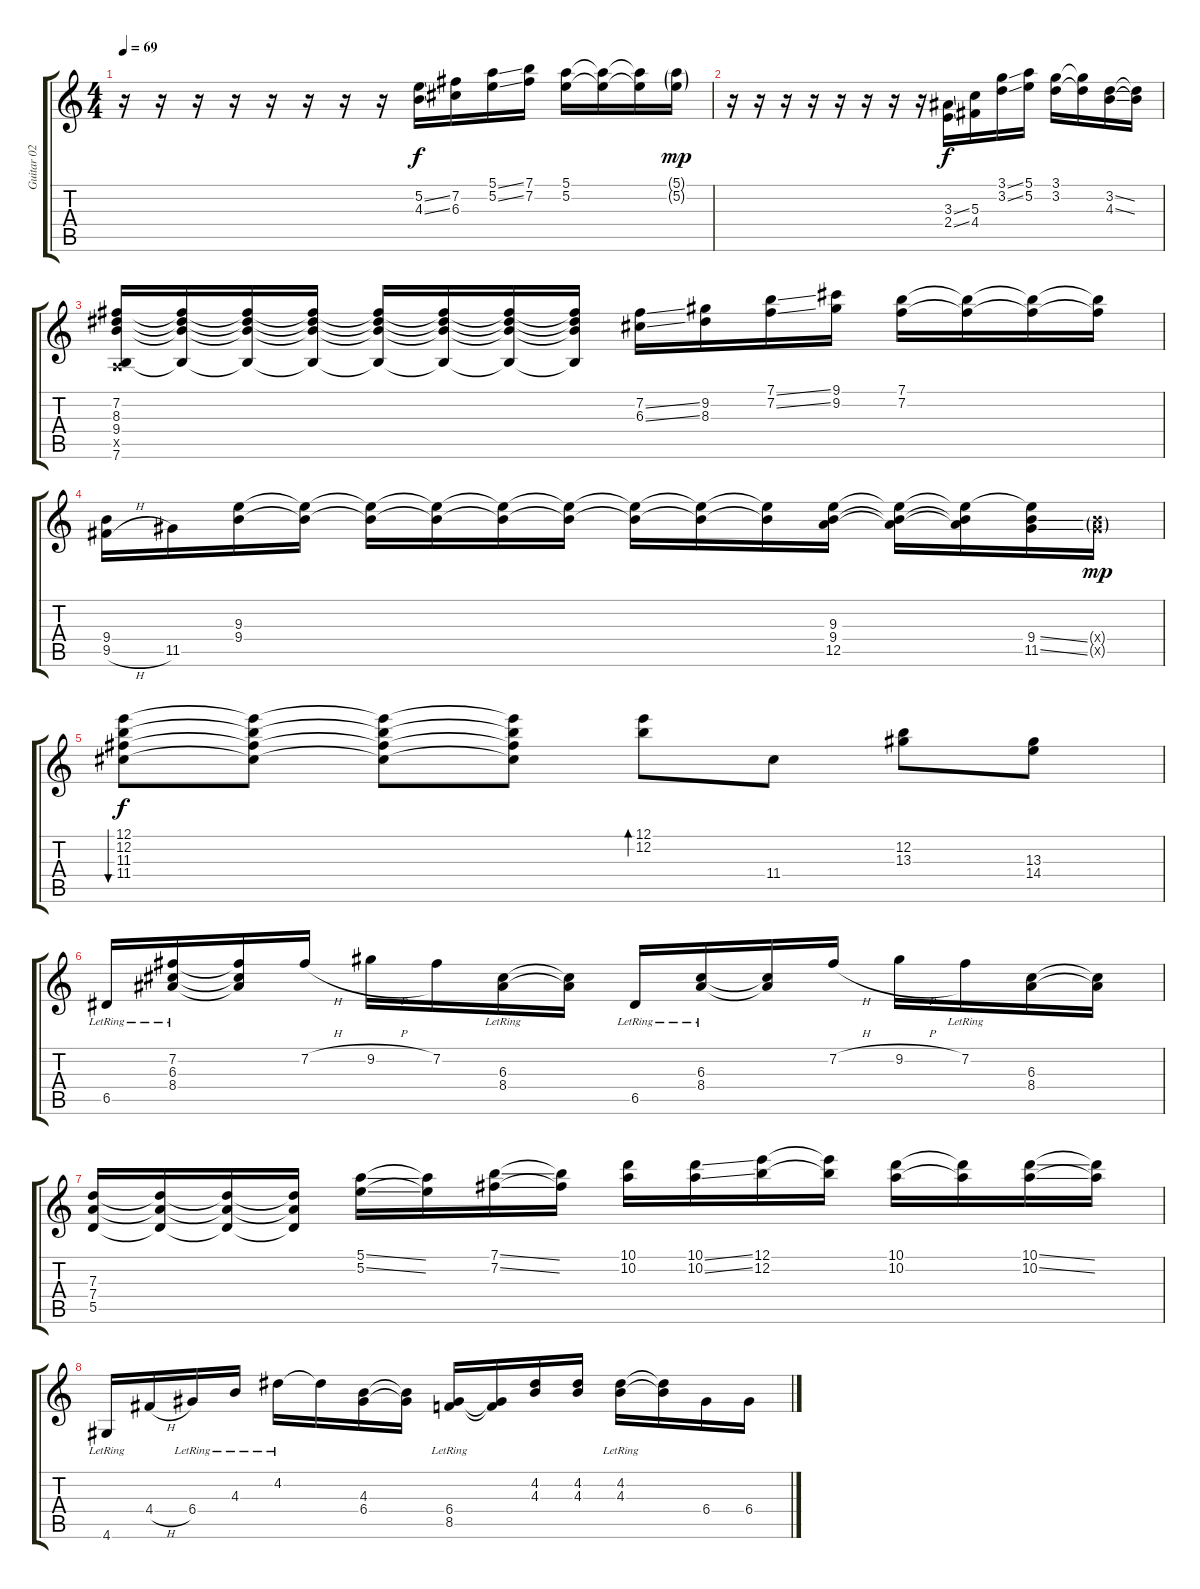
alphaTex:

\track ("Guitar 02" "Guitar 02") {instrument electricguitarjazz}
\staff {score tabs}
\tuning (E4 B3 G3 D3 A2 E2) {hide}
\ts (4 4)
\tempo 69
\clef g2
\ks c
r.16{dy f} r.16 r.16 r.16 r.16 r.16 r.16 r.16 (5.2{ss} 4.3{ss}).16 (7.2 6.3).16 (5.1{ss} 5.2{ss}).16 (7.1 7.2).16 (5.1 5.2).16 (5.1{t} 5.2{t}).16 (5.1{t} 5.2{t}).16 (5.1{g} 5.2{g}).16{dy mp} |
r.16 r.16 r.16 r.16 r.16 r.16 r.16 r.16 (3.3{ss} 2.4{ss}).16{dy f} (5.3 4.4).16 (3.1{ss} 3.2{ss}).16 (5.1 5.2).16 (3.1 3.2).16 (3.1{t} 3.2{t}).16 (3.2{ss} 4.3{ss}).16 (3.2{t} 4.3{t}).16 |
(7.2 8.3 9.4 0.5{x} 7.6).16 (7.2{t} 8.3{t} 9.4{t} 7.6{t}).16 (7.2{t} 8.3{t} 9.4{t} 7.6{t}).16 (7.2{t} 8.3{t} 9.4{t} 7.6{t}).16 (7.2{t} 8.3{t} 9.4{t} 7.6{t}).16 (7.2{t} 8.3{t} 9.4{t} 7.6{t}).16 (7.2{t} 8.3{t} 9.4{t} 7.6{t}).16 (7.2{t} 8.3{t} 9.4{t} 7.6{t}).16 (7.2{ss} 6.3{ss}).16 (9.2 8.3).16 (7.1{ss} 7.2{ss}).16 (9.1 9.2).16 (7.1 7.2).16 (7.1{t} 7.2{t}).16 (7.1{t} 7.2{t}).16 (7.1{t} 7.2{t}).16 |
(9.4 9.5{h}).16 11.5.16 (9.3 9.4).16 (9.3{t} 9.4{t}).16 (9.3{t} 9.4{t}).16 (9.3{t} 9.4{t}).16 (9.3{t} 9.4{t}).16 (9.3{t} 9.4{t}).16 (9.3{t} 9.4{t}).16 (9.3{t} 9.4{t}).16 (9.3{t} 9.4{t}).16 (9.3 9.4 12.5).16 (9.3{t} 9.4{t} 12.5{t}).16 (9.3{t} 9.4{t} 12.5{t}).16 (9.3{t} 9.4{ss} 11.5{ss}).16 (9.4{g x} 11.5{g x}).16{dy mp} |
(12.1 12.2 11.3 11.4).8{bu 120 dy f} (12.1{t} 12.2{t} 11.3{t} 11.4{t}).8 (12.1{t} 12.2{t} 11.3{t} 11.4{t}).8 (12.1{t} 12.2{t} 11.3{t} 11.4{t}).8 (12.1 12.2).8{bd 120} 11.4.8 (12.2 13.3).8 (13.3 14.4).8 |
6.5{lr}.16 (7.2 6.3{lr} 8.4{lr}).16 (7.2{t} 6.3{t} 8.4{t}).16 7.2{h}.16 9.2{h}.16 7.2.16 (6.3{lr} 8.4{lr}).16 (6.3{t} 8.4{t}).16 6.5{lr}.16 (6.3{lr} 8.4{lr}).16 (6.3{t} 8.4{t}).16 7.2{h}.16 9.2{h}.16 7.2{lr}.16 (6.3 8.4).16 (6.3{t} 8.4{t}).16 |
(7.3 7.4 5.5).16 (7.3{t} 7.4{t} 5.5{t}).16 (7.3{t} 7.4{t} 5.5{t}).16 (7.3{t} 7.4{t} 5.5{t}).16 (5.1{ss} 5.2{ss}).16 (5.1{t} 5.2{t}).16 (7.1{ss} 7.2{ss}).16 (7.1{t} 7.2{t}).16 (10.1 10.2).16 (10.1{ss} 10.2{ss}).16 (12.1 12.2).16 (12.1{t} 12.2{t}).16 (10.1 10.2).16 (10.1{t} 10.2{t}).16 (10.1{ss} 10.2{ss}).16 (10.1{t} 10.2{t}).16 |
4.6{lr}.16 4.4{h}.16 6.4{lr}.16 4.3{lr}.16 4.2{lr}.16 4.2{t}.16 (4.3 6.4).16 (4.3{t} 6.4{t}).16 (6.4{lr} 8.5{lr}).16 (6.4{t} 8.5{t}).16 (4.2 4.3).16 (4.2 4.3).16 (4.2{lr} 4.3{lr}).16 (4.2{t} 4.3{t}).16 6.4.16 6.4.16
